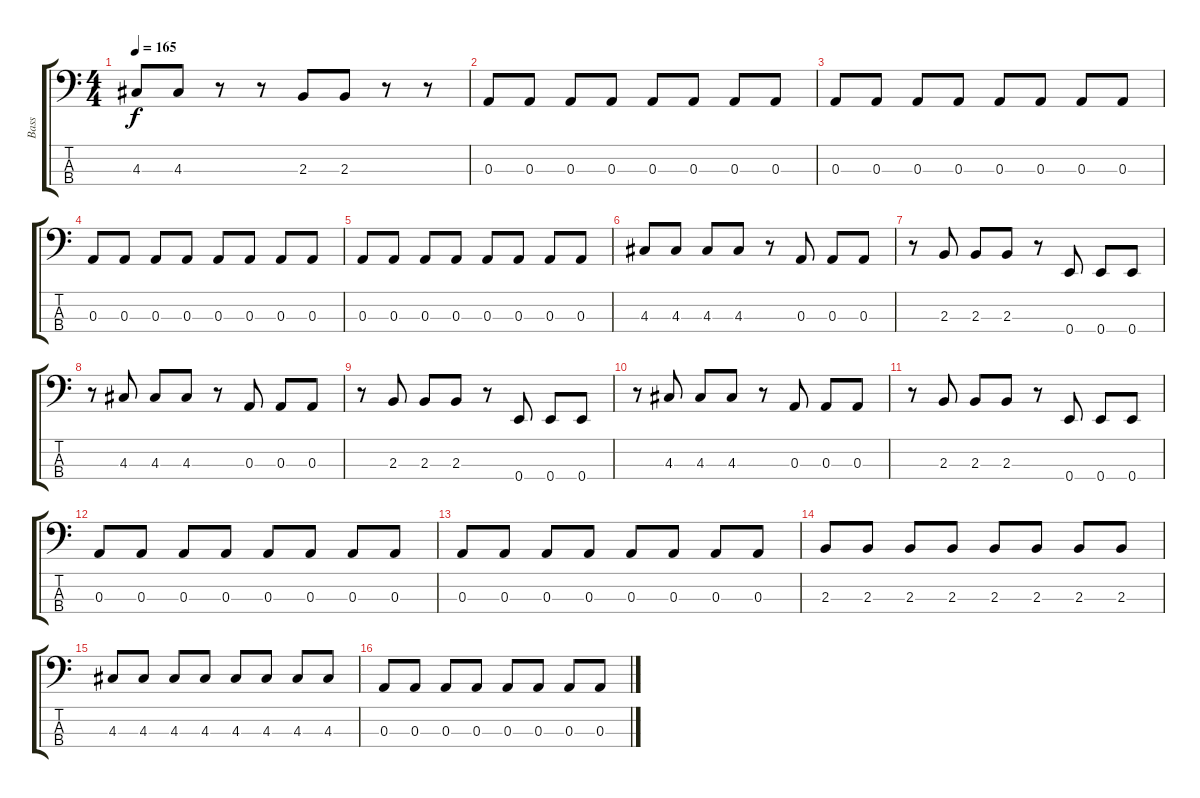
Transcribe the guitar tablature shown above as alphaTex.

\track ("Bass" "Bass") {instrument electricbassfinger}
\staff {score tabs}
\tuning (G2 D2 A1 E1) {hide}
\ts (4 4)
\tempo 165
\clef f4
\ks c
4.3.8{dy f} 4.3.8 r.8 r.8 2.3.8 2.3.8 r.8 r.8 |
0.3.8 0.3.8 0.3.8 0.3.8 0.3.8 0.3.8 0.3.8 0.3.8 |
0.3.8 0.3.8 0.3.8 0.3.8 0.3.8 0.3.8 0.3.8 0.3.8 |
0.3.8 0.3.8 0.3.8 0.3.8 0.3.8 0.3.8 0.3.8 0.3.8 |
0.3.8 0.3.8 0.3.8 0.3.8 0.3.8 0.3.8 0.3.8 0.3.8 |
4.3.8 4.3.8 4.3.8 4.3.8 r.8 0.3.8 0.3.8 0.3.8 |
r.8 2.3.8 2.3.8 2.3.8 r.8 0.4.8 0.4.8 0.4.8 |
r.8 4.3.8 4.3.8 4.3.8 r.8 0.3.8 0.3.8 0.3.8 |
r.8 2.3.8 2.3.8 2.3.8 r.8 0.4.8 0.4.8 0.4.8 |
r.8 4.3.8 4.3.8 4.3.8 r.8 0.3.8 0.3.8 0.3.8 |
r.8 2.3.8 2.3.8 2.3.8 r.8 0.4.8 0.4.8 0.4.8 |
0.3.8 0.3.8 0.3.8 0.3.8 0.3.8 0.3.8 0.3.8 0.3.8 |
0.3.8 0.3.8 0.3.8 0.3.8 0.3.8 0.3.8 0.3.8 0.3.8 |
2.3.8 2.3.8 2.3.8 2.3.8 2.3.8 2.3.8 2.3.8 2.3.8 |
4.3.8 4.3.8 4.3.8 4.3.8 4.3.8 4.3.8 4.3.8 4.3.8 |
0.3.8 0.3.8 0.3.8 0.3.8 0.3.8 0.3.8 0.3.8 0.3.8
